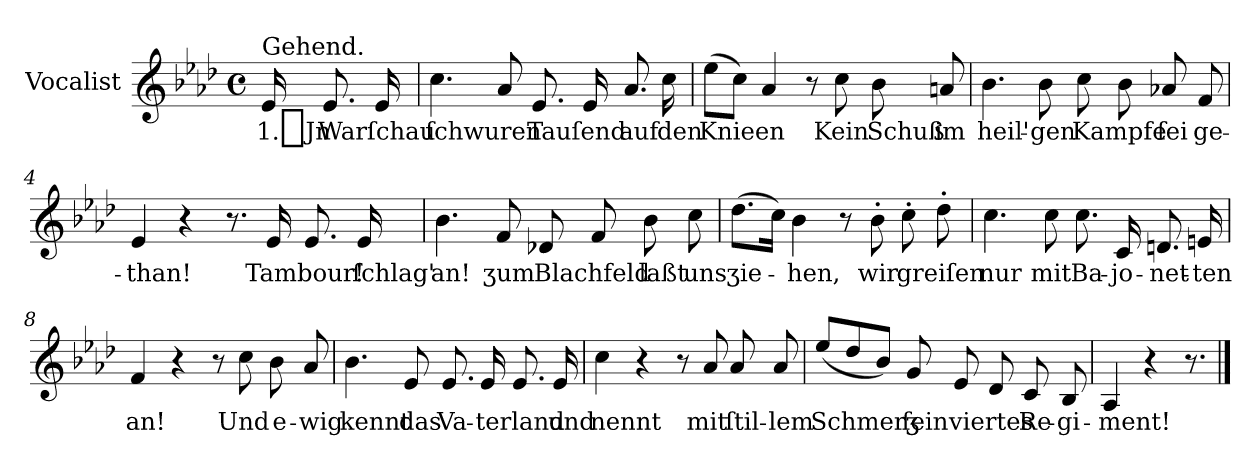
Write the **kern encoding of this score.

**kern	**text
*part1	*part1
*staff1	*staff1
*I"Vocalist	*
*k[b-e-a-d-]	*
*A-:	*
*M4/4	*
*met(c)	*
=	=
!LO:TX:a:t=Gehend.	!
16e-	1._Jn
8.e-	Warſchau
16e-	.
=1	=1
4.cc	ſchwuren
8a-	.
8.e-	Tauſend
16e-	.
8.a-	auf
16cc	den
=2	=2
(8ee-L	Knieen
8ccJ)	.
4a-	.
8r	.
8cc	Kein
8b-	Schuß
8an	im
=3	=3
4.b-	heil'-
8b-	-gen
8cc	Kampfe
8b-	.
8a-X	ſei
8f	ge-
=4	=4
4e-	-than!
4r	.
8.r	.
16e-	Tambour!
8.e-	.
16e-	ſchlag'
=5	=5
4.b-	an!
8f	ʒum
8d-X	Blachfeld
8f	.
8b-	laßt
8cc	uns
=6	=6
(8.dd-L	ʒie-
16ccJk)	.
4b-	-hen,
8r	.
8b-'	wir
8cc'	greiſen
8dd-'	.
=7	=7
4.cc	nur
8cc	mit
8.cc	Ba-
16c	-jo-
8.dn	-net-
16en	-ten
=8	=8
4f	an!
4r	.
8r	.
8cc	Und
8b-	e-
8a-	-wig
=9	=9
4.b-	kennt
8e-	das
8.e-	Va-
16e-	-terland
8.e-	.
16e-	und
=10	=10
4cc	nennt
4r	.
8r	.
8a-	mit
8a-	ſtil-
8a-	-lem
=11	=11
(8ee-/L	Schmerʒ
8dd-	.
8b-J)	.
8g	ſein
8e-	viertes
8d-	.
8c	Re-
8B-	-gi-
=12	=12
4A-	-ment!
4r	.
8.r	.
==	==
*-	*-
